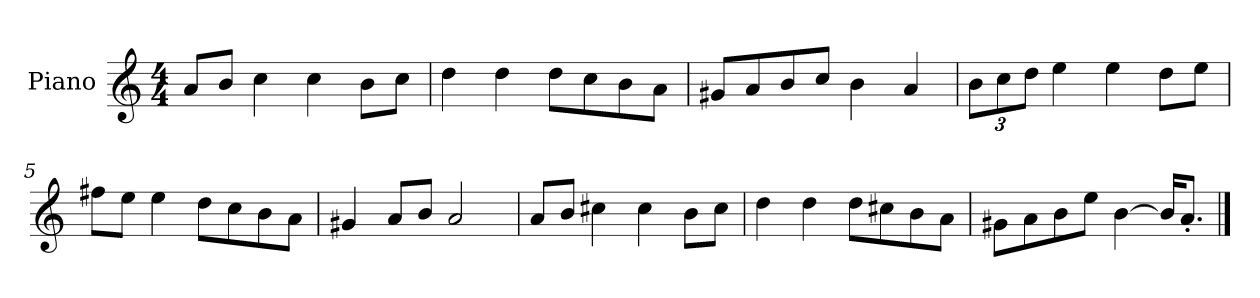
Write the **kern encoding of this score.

**kern
*part1
*staff1
*I"Piano
*I'P-no
*clefG2
*k[]
*M4/4
*MM90
=1
8a/L
8b/J
4cc\
4cc\
8b\L
8cc\J
=2
4dd\
4dd\
8dd\L
8cc\
8b\
8a\J
=3
8g#X/L
8a/
8b/
8cc/J
4b\
4a/
=4
*Xbrackettup
12b\L
12cc\
12dd\J
4ee\
4ee\
8dd\L
8ee\J
=5
8ff#X\L
8ee\J
4ee\
8dd\L
8cc\
8b\
8a\J
=6
4g#X/
8a/L
8b/J
2a/
!!LO:LB:g=z
=7
8a/L
8b/J
4cc#X\
4cc#\
8b\L
8cc#\J
=8
4dd\
4dd\
8dd\L
8cc#X\
8b\
8a\J
=9
8g#X\L
8a\
8b\
8ee\J
[4b\
16b/KL]
8.a'/J
==
*-
